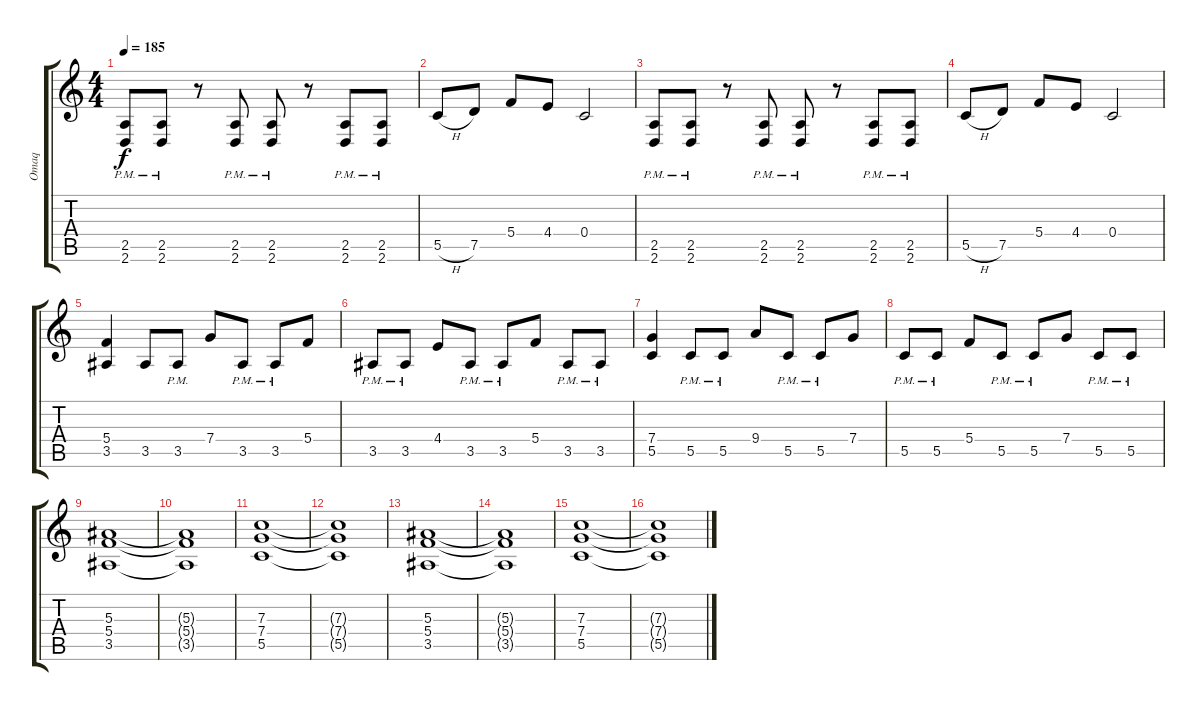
\track ("Omaq" "Omaq") {instrument distortionguitar}
\staff {score tabs}
\tuning (D4 A3 F3 C3 G2 C2) {hide}
\ts (4 4)
\tempo 185
\clef g2
\ks c
(2.5{pm} 2.6{pm}).8{dy f} (2.5{pm} 2.6{pm}).8 r.8 (2.5{pm} 2.6{pm}).8 (2.5{pm} 2.6{pm}).8 r.8 (2.5{pm} 2.6{pm}).8 (2.5{pm} 2.6{pm}).8 |
5.5{h}.8 7.5.8 5.4.8 4.4.8 0.4.2 |
(2.5{pm} 2.6{pm}).8 (2.5{pm} 2.6{pm}).8 r.8 (2.5{pm} 2.6{pm}).8 (2.5{pm} 2.6{pm}).8 r.8 (2.5{pm} 2.6{pm}).8 (2.5{pm} 2.6{pm}).8 |
5.5{h}.8 7.5.8 5.4.8 4.4.8 0.4.2 |
(5.4 3.5).4 3.5.8 3.5{pm}.8 7.4.8 3.5{pm}.8 3.5{pm}.8 5.4.8 |
3.5{pm}.8 3.5{pm}.8 4.4.8 3.5{pm}.8 3.5{pm}.8 5.4.8 3.5{pm}.8 3.5{pm}.8 |
(7.4 5.5).4 5.5{pm}.8 5.5{pm}.8 9.4.8 5.5{pm}.8 5.5{pm}.8 7.4.8 |
5.5{pm}.8 5.5{pm}.8 5.4.8 5.5{pm}.8 5.5{pm}.8 7.4.8 5.5{pm}.8 5.5{pm}.8 |
(5.3 5.4 3.5).1 |
(5.3{t} 5.4{t} 3.5{t}).1 |
(7.3 7.4 5.5).1 |
(7.3{t} 7.4{t} 5.5{t}).1 |
(5.3 5.4 3.5).1 |
(5.3{t} 5.4{t} 3.5{t}).1 |
(7.3 7.4 5.5).1 |
(7.3{t} 7.4{t} 5.5{t}).1
